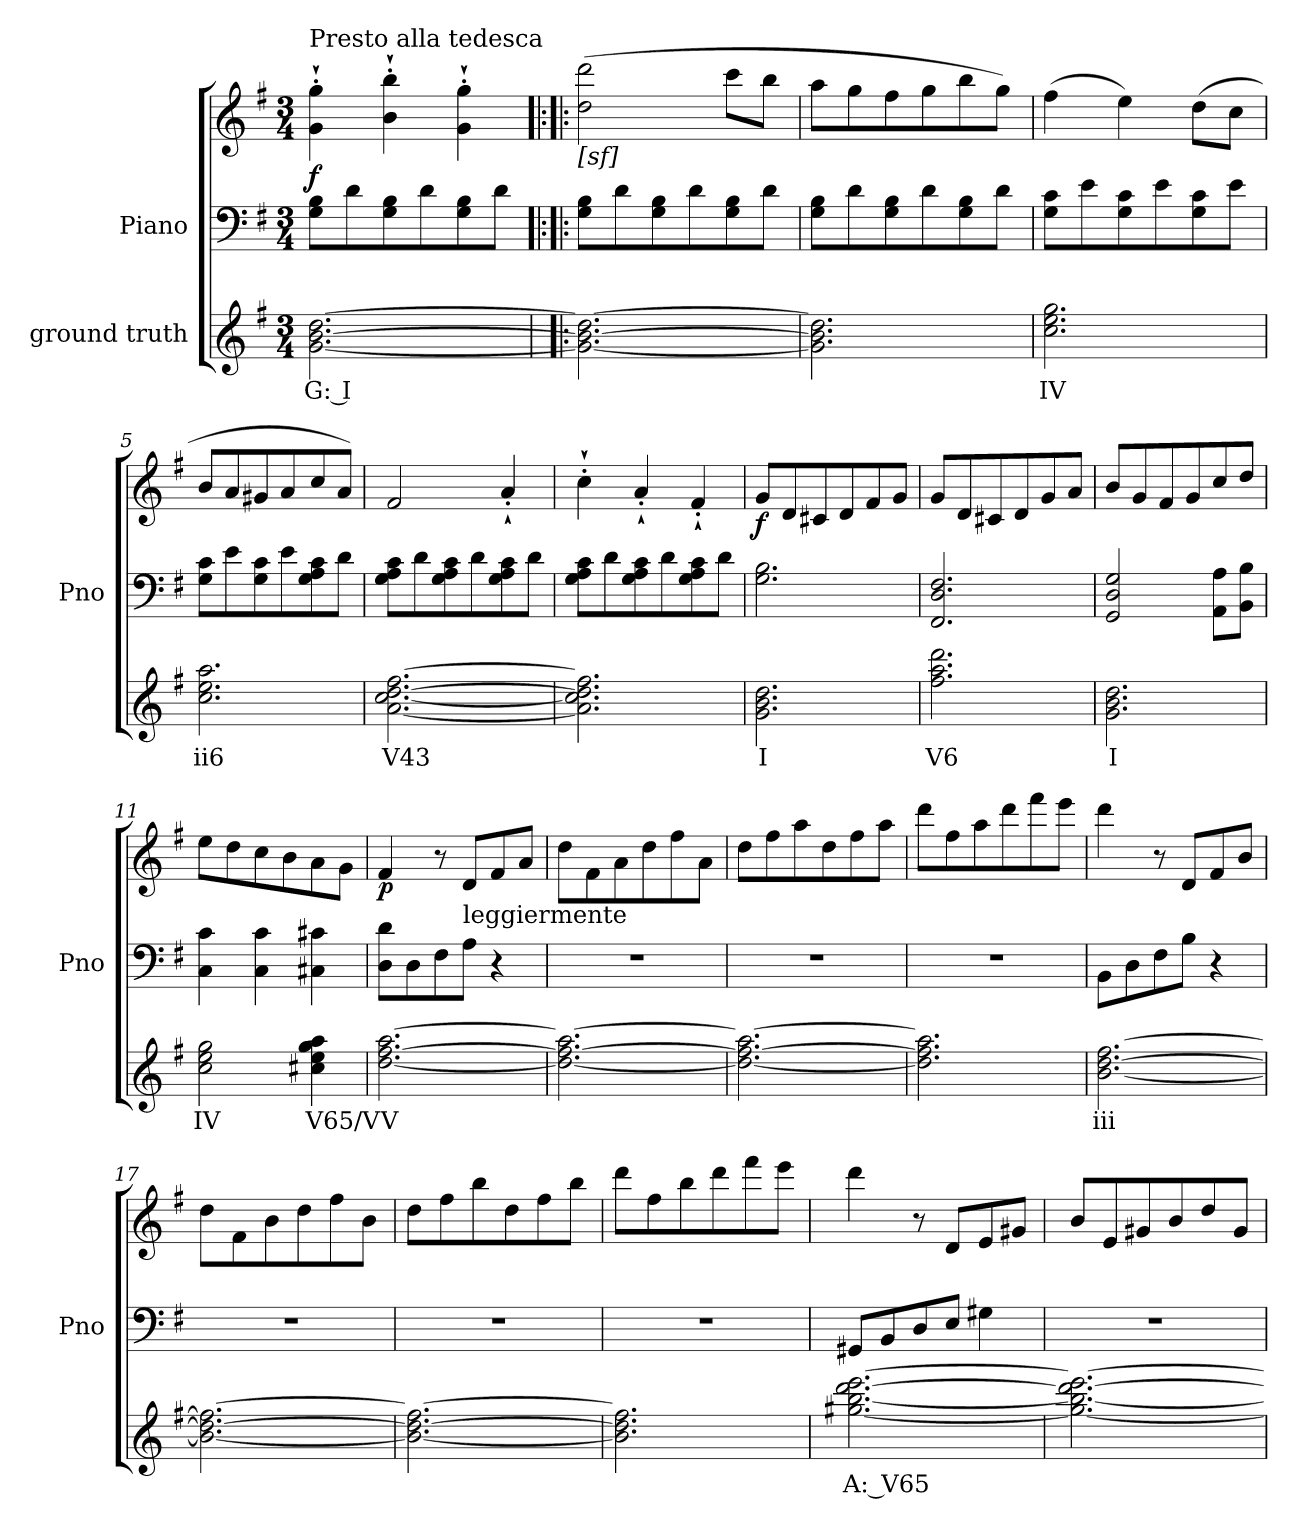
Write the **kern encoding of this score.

**kern	**text	**kern	**kern	**dynam
*part2	*part2	*part1	*part1	*part1
*staff3	*staff3	*staff2	*staff1	*staff1/2
*I"ground truth	*	*I"Piano	*	*
*	*	*I'Pno	*	*
*	*	*clefF4	*clefG2	*
*k[f#]	*	*k[f#]	*k[f#]	*
*G:	*	*G:	*G:	*
*M3/4	*	*M3/4	*M3/4	*
=1	=1	=1	=1	=1
!	!	!	!LO:TX:a:t=Presto alla tedesca	!
!	!	!	!	!LO:DY:b
[2.g [2.b [2.dd	G: I	8G\ 8B\L	4g\`' 4gg\`'	f
.	.	8d\	.	.
.	.	8G\ 8B\	4b\`' 4bb\`'	.
.	.	8d\	.	.
.	.	8G\ 8B\	4g\`' 4gg\`'	.
.	.	8d\J	.	.
=2	=2!|:	=2!|:	=2!|:	=2!|:
!	!	!	!LO:TX:b:t=[sf]	!
2.g_ 2.b_ 2.dd_	.	8G\ 8B\L	(2dd\ 2ddd\	.
.	.	8d\	.	.
.	.	8G\ 8B\	.	.
.	.	8d\	.	.
.	.	8G\ 8B\	8ccc\L	.
.	.	8d\J	8bb\J	.
=3	=3	=3	=3	=3
2.g] 2.b] 2.dd]	.	8G\ 8B\L	8aa\L	.
.	.	8d\	8gg\	.
.	.	8G\ 8B\	8ff#\	.
.	.	8d\	8gg\	.
.	.	8G\ 8B\	8bb\	.
.	.	8d\J	8gg\J)	.
=4	=4	=4	=4	=4
2.cc 2.ee 2.gg	IV	8G\ 8c\L	(4ff#\	.
.	.	8e\	.	.
.	.	8G\ 8c\	4ee\)	.
.	.	8e\	.	.
.	.	8G\ 8c\	(8dd\L	.
.	.	8e\J	8cc\J	.
=5	=5	=5	=5	=5
2.cc 2.ee 2.aa	ii6	8G\ 8c\L	8b/L	.
.	.	8e\	8a/	.
.	.	8G\ 8c\	8g#X/	.
.	.	8e\	8a/	.
.	.	8G\ 8A\ 8c\	8cc/	.
.	.	8d\J	8a/J)	.
!!LO:LB:g=z
=6	=6	=6	=6	=6
[2.a [2.cc [2.dd [2.ff#	V43	8G\ 8A\ 8c\L	2f#/	.
.	.	8d\	.	.
.	.	8G\ 8A\ 8c\	.	.
.	.	8d\	.	.
.	.	8G\ 8A\ 8c\	4a`'/	.
.	.	8d\J	.	.
=7	=7	=7	=7	=7
2.a] 2.cc] 2.dd] 2.ff#]	.	8G\ 8A\ 8c\L	4cc`'\	.
.	.	8d\	.	.
.	.	8G\ 8A\ 8c\	4a`'/	.
.	.	8d\	.	.
.	.	8G\ 8A\ 8c\	4f#`'/	.
.	.	8d\J	.	.
=8	=8	=8	=8	=8
!	!	!	!	!LO:DY:b
2.g 2.b 2.dd	I	2.G\ 2.B\	8g/L	f
.	.	.	8d/	.
.	.	.	8c#X/	.
.	.	.	8d/	.
.	.	.	8f#/	.
.	.	.	8g/J	.
=9	=9	=9	=9	=9
2.ff# 2.aa 2.ddd	V6	2.FF#/ 2.D/ 2.F#/	8g/L	.
.	.	.	8d/	.
.	.	.	8c#X/	.
.	.	.	8d/	.
.	.	.	8g/	.
.	.	.	8a/J	.
=10	=10	=10	=10	=10
2.g 2.b 2.dd	I	2GG/ 2D/ 2G/	8b/L	.
.	.	.	8g/	.
.	.	.	8f#/	.
.	.	.	8g/	.
.	.	8AA\ 8A\L	8cc/	.
.	.	8BB\ 8B\J	8dd/J	.
!!LO:LB:g=z
=11	=11	=11	=11	=11
2cc 2ee 2gg	IV	4C\ 4c\	8ee\L	.
.	.	.	8dd\	.
.	.	4C\ 4c\	8cc\	.
.	.	.	8b\	.
4cc#X 4ee 4gg 4aa	V65/V	4C#X\ 4c#X\	8a\	.
.	.	.	8g\J	.
=12	=12	=12	=12	=12
!	!	!	!	!LO:DY:b
[2.dd [2.ff# [2.aa	V	8D\ 8d\L	4f#/	p
.	.	8D\	.	.
.	.	8F#\	8r	.
!	!	!	!LO:TX:b:t=leggiermente	!
.	.	8A\J	8d/L	.
.	.	4r	8f#/	.
.	.	.	8a/J	.
=13	=13	=13	=13	=13
2.dd_ 2.ff#_ 2.aa_	.	2.r	8dd\L	.
.	.	.	8f#\	.
.	.	.	8a\	.
.	.	.	8dd\	.
.	.	.	8ff#\	.
.	.	.	8a\J	.
=14	=14	=14	=14	=14
2.dd_ 2.ff#_ 2.aa_	.	2.r	8dd\L	.
.	.	.	8ff#\	.
.	.	.	8aa\	.
.	.	.	8dd\	.
.	.	.	8ff#\	.
.	.	.	8aa\J	.
=15	=15	=15	=15	=15
2.dd] 2.ff#] 2.aa]	.	2.r	8ddd\L	.
.	.	.	8ff#\	.
.	.	.	8aa\	.
.	.	.	8ddd\	.
.	.	.	8fff#\	.
.	.	.	8eee\J	.
=16	=16	=16	=16	=16
[2.b [2.dd [2.ff#	iii	8BB\L	4ddd\	.
.	.	8D\	.	.
.	.	8F#\	8r	.
.	.	8B\J	8d/L	.
.	.	4r	8f#/	.
.	.	.	8b/J	.
!!LO:LB:g=z
=17	=17	=17	=17	=17
2.b_ 2.dd_ 2.ff#_	.	2.r	8dd\L	.
.	.	.	8f#\	.
.	.	.	8b\	.
.	.	.	8dd\	.
.	.	.	8ff#\	.
.	.	.	8b\J	.
=18	=18	=18	=18	=18
2.b_ 2.dd_ 2.ff#_	.	2.r	8dd\L	.
.	.	.	8ff#\	.
.	.	.	8bb\	.
.	.	.	8dd\	.
.	.	.	8ff#\	.
.	.	.	8bb\J	.
=19	=19	=19	=19	=19
2.b] 2.dd] 2.ff#]	.	2.r	8ddd\L	.
.	.	.	8ff#\	.
.	.	.	8bb\	.
.	.	.	8ddd\	.
.	.	.	8fff#\	.
.	.	.	8eee\J	.
=20	=20	=20	=20	=20
[2.gg#X [2.bb [2.ddd [2.eee	A: V65	8GG#X/L	4ddd\	.
.	.	8BB/	.	.
.	.	8D/	8r	.
.	.	8E/J	8d/L	.
.	.	4G#X\	8e/	.
.	.	.	8g#X/J	.
=21	=21	=21	=21	=21
2.gg#_ 2.bb_ 2.ddd_ 2.eee_	.	2.r	8b/L	.
.	.	.	8e/	.
.	.	.	8g#X/	.
.	.	.	8b/	.
.	.	.	8dd/	.
.	.	.	8g#/J	.
=	=	=	=	=
*-	*-	*-	*-	*-
